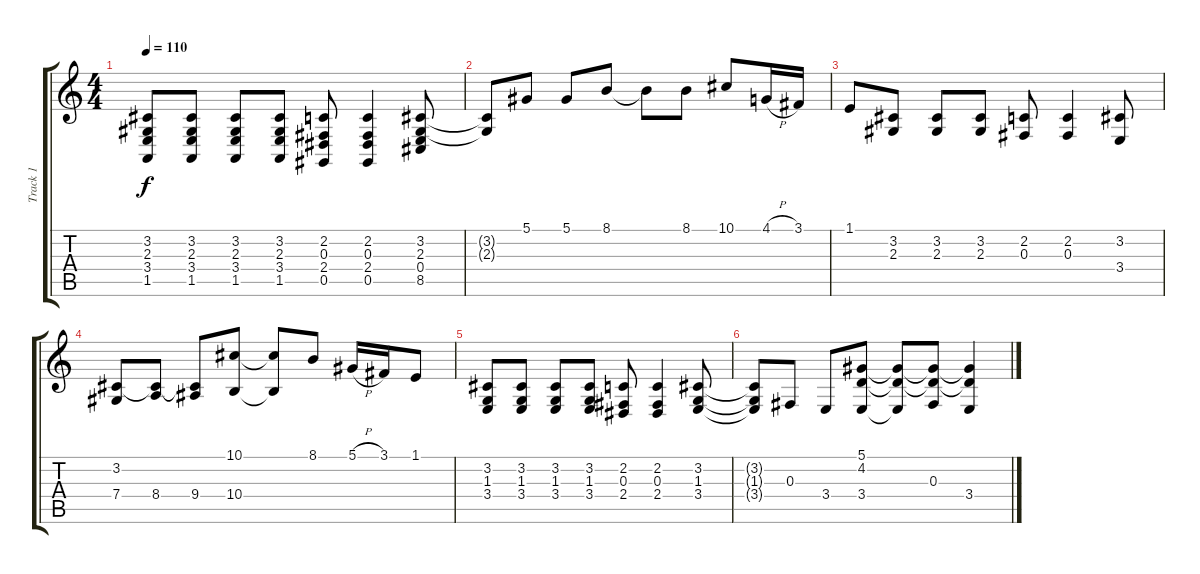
\track ("Track 1" "Track 1") {instrument fx7echoes}
\staff {score tabs}
\tuning (Eb4 Bb3 Gb3 Db3 Ab2 Eb2) {hide}
\ts (4 4)
\tempo 110
\clef g2
\ks c
(3.2 2.3 3.4 1.5).8{dy f instrument fx7echoes} (3.2 2.3 3.4 1.5).8 (3.2 2.3 3.4 1.5).8 (3.2 2.3 3.4 1.5).8 (2.2 0.3 2.4 0.5).8 (2.2 0.3 2.4 0.5).4 (3.2 2.3 0.4 8.5).8 |
(3.2{t} 2.3{t}).8 5.1.8 5.1.8 8.1.8 8.1{t}.8 8.1.8 10.1.8 4.1{h}.16 3.1.16 |
1.1.8 (3.2 2.3).8 (3.2 2.3).8 (3.2 2.3).8 (2.2 0.3).8 (2.2 0.3).4 (3.2 3.4).8 |
(3.2 7.4).8 (3.2{t} 8.4).8 (3.2{t} 9.4).8 (10.1 10.4).8 (10.1{t} 10.4{t}).8 8.1.8 5.1{h}.16 3.1.16 1.1.8 |
(3.2 1.3 3.4).8 (3.2 1.3 3.4).8 (3.2 1.3 3.4).8 (3.2 1.3 3.4).8 (2.2 0.3 2.4).8 (2.2 0.3 2.4).4 (3.2 1.3 3.4).8 |
(3.2{t} 1.3{t} 3.4{t}).8 0.3.8 3.4.8 (5.1 4.2 3.4).8 (5.1{t} 4.2{t} 3.4{t}).8 (5.1{t} 4.2{t} 0.3).8 (5.1{t} 4.2{t} 3.4).4
